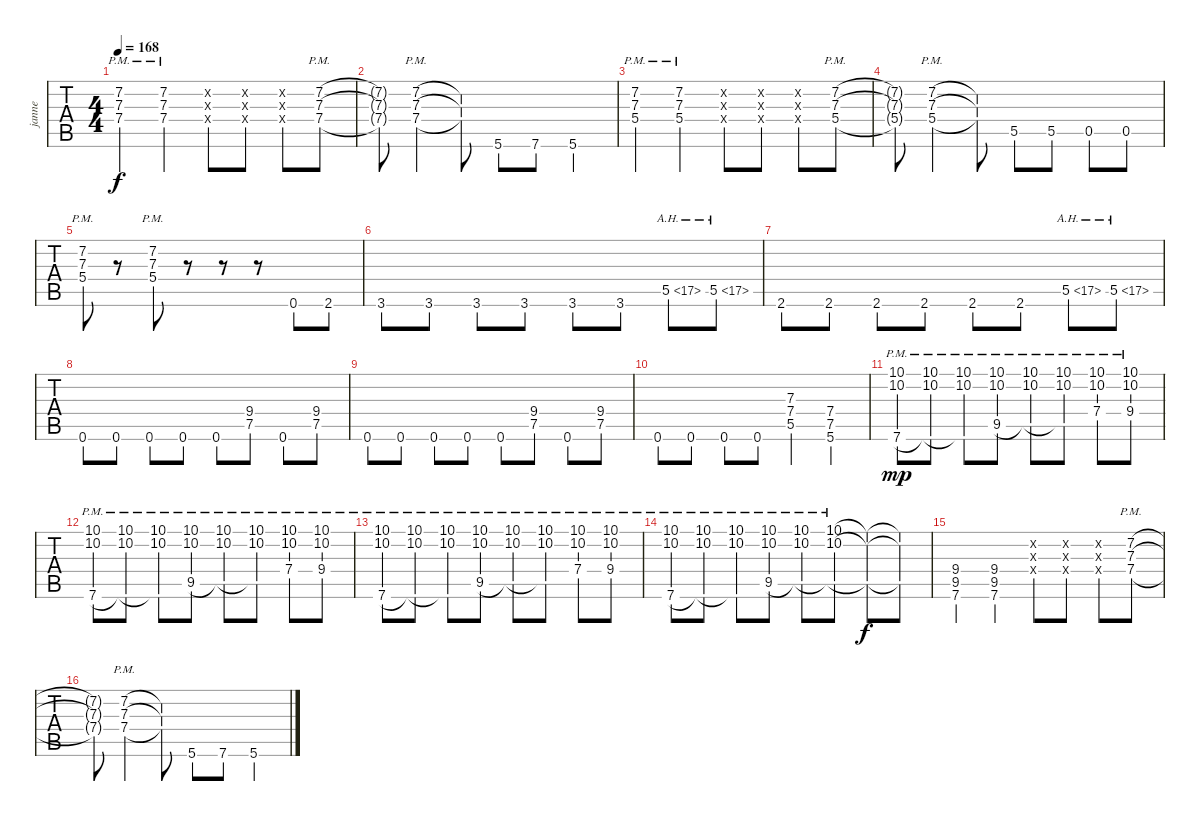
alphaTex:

\track ("janne" "janne") {instrument distortionguitar}
\staff {tabs}
\tuning (E4 B3 G3 D3 A2 E2) {hide}
\ts (4 4)
\tempo 168
\clef g2
\ks c
(7.2{pm} 7.3 7.4).4{dy f} (7.2{pm} 7.3 7.4).4 (0.2{x} 0.3{x} 0.4{x}).8 (0.2{x} 0.3{x} 0.4{x}).8 (0.2{x} 0.3{x} 0.4{x}).8 (7.2{pm} 7.3 7.4).8 |
(7.2{t} 7.3{t} 7.4{t}).8 (7.2{pm} 7.3 7.4).4 (7.2{t} 7.3{t} 7.4{t}).8 5.6.8 7.6.8 5.6.4 |
(7.2{pm} 7.3 5.4).4 (7.2{pm} 7.3 5.4).4 (0.2{x} 0.3{x} 0.4{x}).8 (0.2{x} 0.3{x} 0.4{x}).8 (0.2{x} 0.3{x} 0.4{x}).8 (7.2{pm} 7.3 5.4).8 |
(7.2{t} 7.3{t} 5.4{t}).8 (7.2{pm} 7.3 5.4).4 (7.2{t} 7.3{t} 5.4{t}).8 5.5.8 5.5.8 0.5.8 0.5.8 |
(7.2{pm} 7.3 5.4).8 r.8 (7.2{pm} 7.3 5.4).8 r.8 r.8 r.8 0.6.8 2.6.8 |
3.6.8 3.6.8 3.6.8 3.6.8 3.6.8 3.6.8 5.5{ah 12}.8 5.5{ah 12}.8 |
2.6.8 2.6.8 2.6.8 2.6.8 2.6.8 2.6.8 5.5{ah 12}.8 5.5{ah 12}.8 |
0.6.8 0.6.8 0.6.8 0.6.8 0.6.8 (9.4 7.5).8 0.6.8 (9.4 7.5).8 |
0.6.8 0.6.8 0.6.8 0.6.8 0.6.8 (9.4 7.5).8 0.6.8 (9.4 7.5).8 |
0.6.8 0.6.8 0.6.8 0.6.8 (7.3 7.4 5.5).4 (7.4 7.5 5.6).4 |
(10.1{pm} 10.2{pm} 7.6).8{dy mp} (10.1{pm} 10.2{pm} 7.6{t}).8 (10.1{pm} 10.2{pm} 7.6{t}).8 (10.1{pm} 10.2{pm} 9.5).8 (10.1{pm} 10.2{pm} 9.5{t}).8 (10.1{pm} 10.2{pm} 9.5{t}).8 (10.1{pm} 10.2{pm} 7.4).8 (10.1{pm} 10.2{pm} 9.4).8 |
(10.1{pm} 10.2{pm} 7.6).8 (10.1{pm} 10.2{pm} 7.6{t}).8 (10.1{pm} 10.2{pm} 7.6{t}).8 (10.1{pm} 10.2{pm} 9.5).8 (10.1{pm} 10.2{pm} 9.5{t}).8 (10.1{pm} 10.2{pm} 9.5{t}).8 (10.1{pm} 10.2{pm} 7.4).8 (10.1{pm} 10.2{pm} 9.4).8 |
(10.1{pm} 10.2{pm} 7.6).8 (10.1{pm} 10.2{pm} 7.6{t}).8 (10.1{pm} 10.2{pm} 7.6{t}).8 (10.1{pm} 10.2{pm} 9.5).8 (10.1{pm} 10.2{pm} 9.5{t}).8 (10.1{pm} 10.2{pm} 9.5{t}).8 (10.1{pm} 10.2{pm} 7.4).8 (10.1{pm} 10.2{pm} 9.4).8 |
(10.1{pm} 10.2{pm} 7.6).8 (10.1{pm} 10.2{pm} 7.6{t}).8 (10.1{pm} 10.2{pm} 7.6{t}).8 (10.1{pm} 10.2{pm} 9.5).8 (10.1{pm} 10.2{pm} 9.5{t}).8 (10.1{pm} 10.2{pm} 9.5{t}).8 (10.1{t} 10.2{t} 9.5{t}).8{dy f} (10.1{t} 10.2{t} 9.5{t}).8 |
(9.4 9.5 7.6).4{volume 11} (9.4 9.5 7.6).4 (0.2{x} 0.3{x} 0.4{x}).8 (0.2{x} 0.3{x} 0.4{x}).8 (0.2{x} 0.3{x} 0.4{x}).8 (7.2{pm} 7.3 7.4).8 |
(7.2{t} 7.3{t} 7.4{t}).8 (7.2{pm} 7.3 7.4).4 (7.2{t} 7.3{t} 7.4{t}).8 5.6.8 7.6.8 5.6.4
